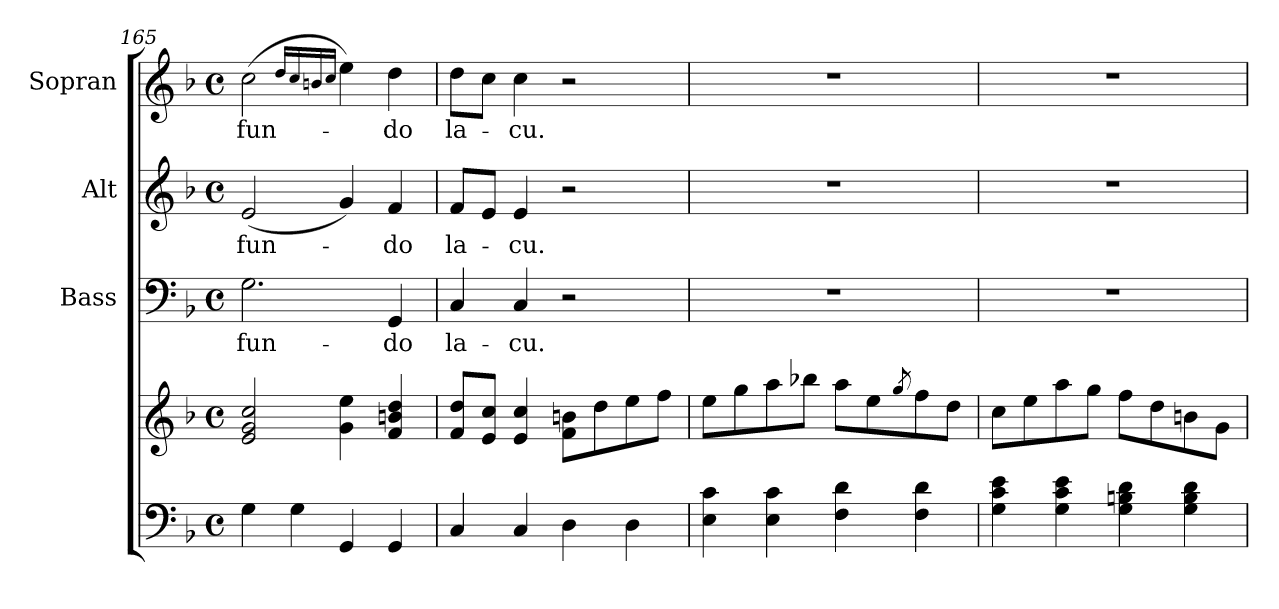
**kern	**kern	**kern	**text	**kern	**text	**kern	**text
*part4	*part4	*part3	*part3	*part2	*part2	*part1	*part1
*staff5	*staff4	*staff3	*staff3	*staff2	*staff2	*staff1	*staff1
*	*	*I"Bass	*	*I"Alt	*	*I"Sopran	*
*	*	*I'B.	*	*I'A.	*	*I'S.	*
*clefF4	*clefG2	*clefF4	*	*clefG2	*	*clefG2	*
*k[b-]	*k[b-]	*k[b-]	*	*k[b-]	*	*k[b-]	*
*F:	*F:	*F:	*	*F:	*	*F:	*
*M4/4	*M4/4	*M4/4	*	*M4/4	*	*M4/4	*
*met(c)	*met(c)	*met(c)	*	*met(c)	*	*met(c)	*
=165	=165	=165	=165	=165	=165	=165	=165
!	!	!	!LO:LY:b	!	!LO:LY:b	!	!LO:LY:b
4G\	2e/ 2g/ 2cc/	2.G\	-fun-	(<2e/	-fun-	(>2cc\	-fun-
4G\	.	.	.	.	.	.	.
.	.	.	.	.	.	16qdd/LL	.
.	.	.	.	.	.	16qcc/	.
.	.	.	.	.	.	16qbn/	.
.	.	.	.	.	.	16qcc/JJ	.
4GG/	4g\ 4ee\	.	.	4g/)	.	4ee\)	.
!	!	!	!LO:LY:b	!	!LO:LY:b	!	!LO:LY:b
4GG/	4f/ 4bn/ 4dd/	4GG/	-do	4f/	-do	4dd\	-do
=166	=166	=166	=166	=166	=166	=166	=166
!	!	!	!LO:LY:b	!	!LO:LY:b	!	!LO:LY:b
4C/	8f/ 8dd/L	4C/	la-	8f/L	la-	8dd\L	la-
.	8e/ 8cc/J	.	.	8e/J	.	8cc\J	.
!	!	!	!LO:LY:b	!	!LO:LY:b	!	!LO:LY:b
4C/	4e/ 4cc/	4C/	-cu.	4e/	-cu.	4cc\	-cu.
4D\	8f\ 8bn\L	2r	.	2r	.	2r	.
.	8dd\	.	.	.	.	.	.
4D\	8ee\	.	.	.	.	.	.
.	8ff\J	.	.	.	.	.	.
!!LO:LB:g=z
=167	=167	=167	=167	=167	=167	=167	=167
4E\ 4c\	8ee\L	1r	.	1r	.	1r	.
.	8gg\	.	.	.	.	.	.
4E\ 4c\	8aa\	.	.	.	.	.	.
.	8bb-X\J	.	.	.	.	.	.
4F\ 4d\	8aa\L	.	.	.	.	.	.
.	8ee\	.	.	.	.	.	.
.	8qgg/	.	.	.	.	.	.
4F\ 4d\	8ff\	.	.	.	.	.	.
.	8dd\J	.	.	.	.	.	.
=168	=168	=168	=168	=168	=168	=168	=168
4G\ 4c\ 4e\	8cc\L	1r	.	1r	.	1r	.
.	8ee\	.	.	.	.	.	.
4G\ 4c\ 4e\	8aa\	.	.	.	.	.	.
.	8gg\J	.	.	.	.	.	.
4G\ 4Bn\ 4d\	8ff\L	.	.	.	.	.	.
.	8dd\	.	.	.	.	.	.
4G\ 4B\ 4d\	8bn\	.	.	.	.	.	.
.	8g\J	.	.	.	.	.	.
=	=	=	=	=	=	=	=
*-	*-	*-	*-	*-	*-	*-	*-
